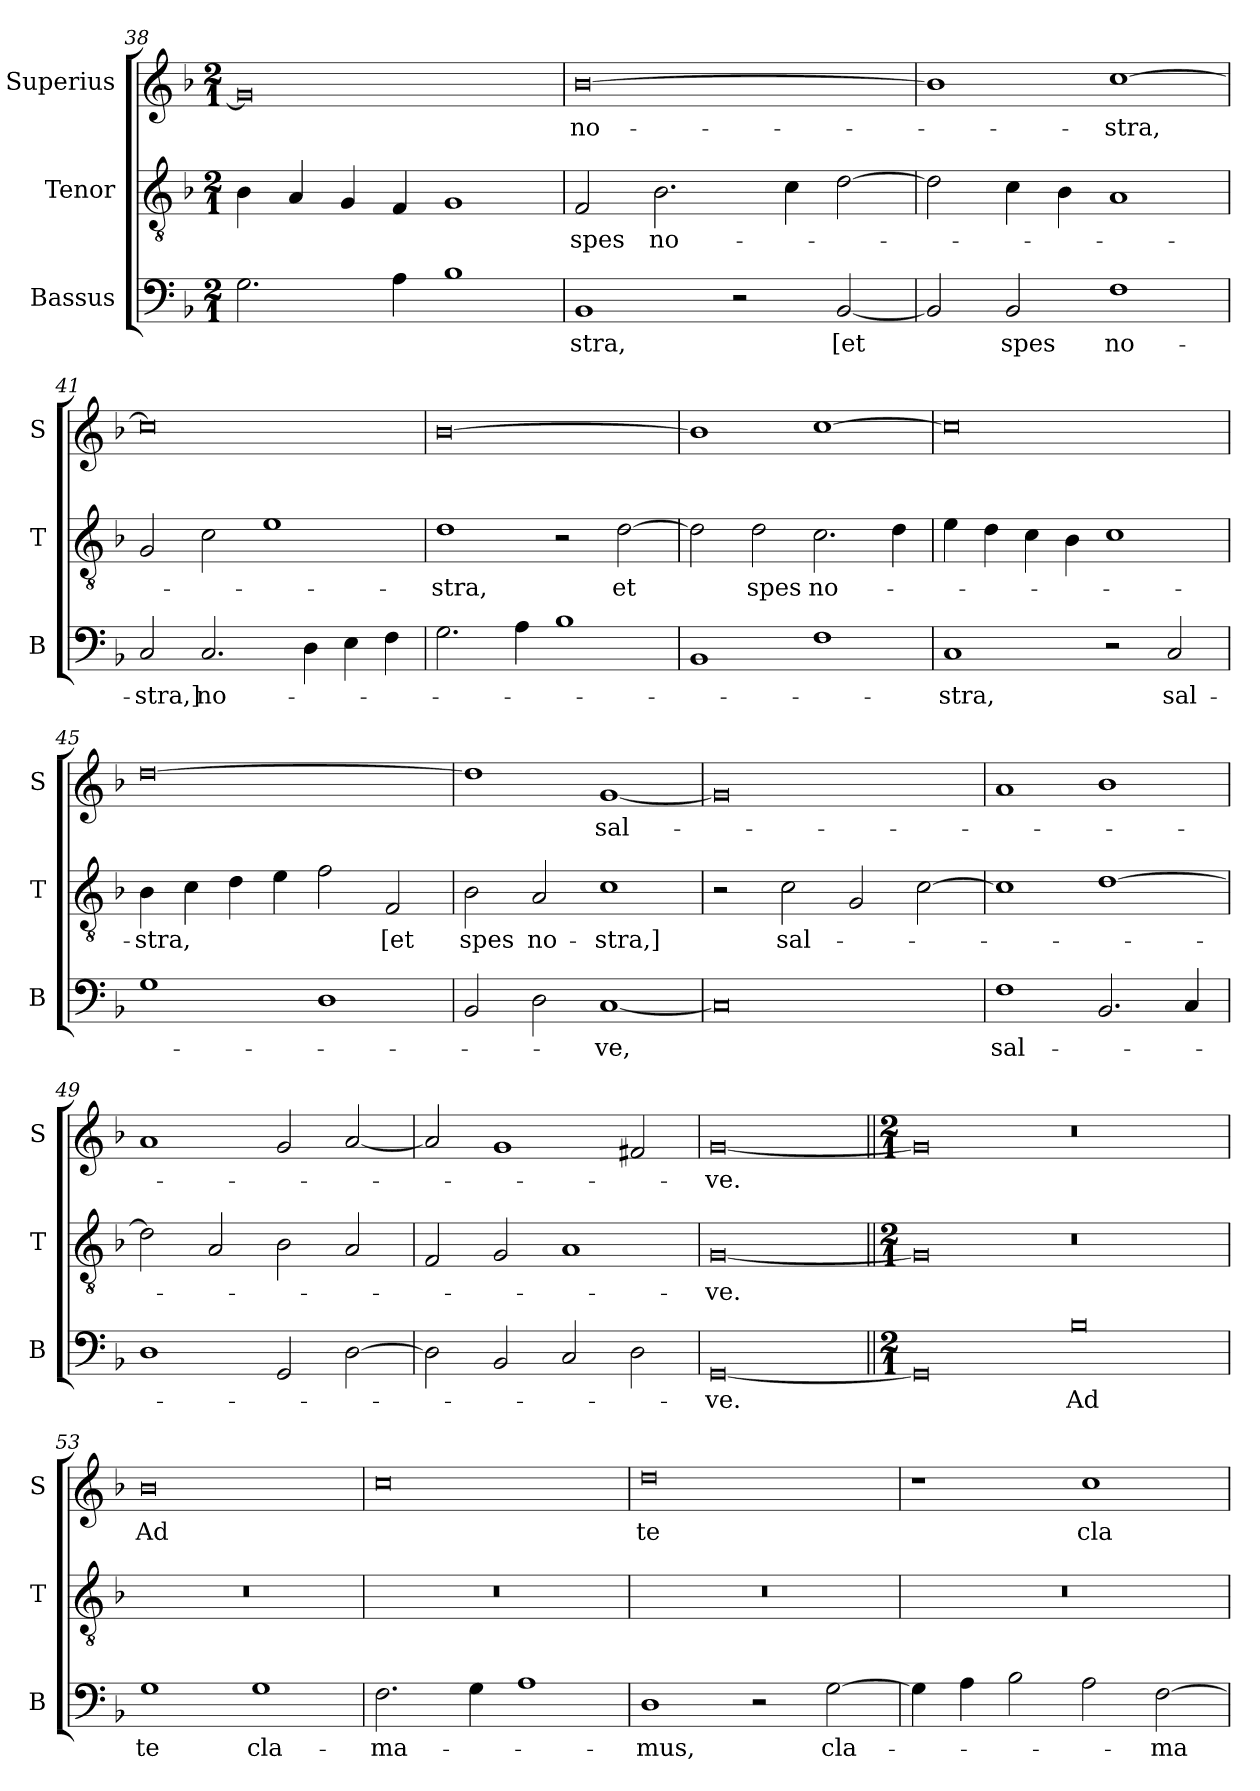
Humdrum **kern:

**kern	**text	**kern	**text	**kern	**text
*part3	*part3	*part2	*part2	*part1	*part1
*staff3	*staff3	*staff2	*staff2	*staff1	*staff1
*I"Bassus	*	*I"Tenor	*	*I"Superius	*
*I'B	*	*I'T	*	*I'S	*
*clefF4	*	*clefGv2	*	*clefG2	*
*k[b-]	*	*k[b-]	*	*k[b-]	*
*F:	*	*F:	*	*F:	*
*M2/1	*	*M2/1	*	*M2/1	*
=38	=38	=38	=38	=38	=38
2.G	.	4B-	.	0g]	.
.	.	4A	.	.	.
.	.	4G	.	.	.
4A	.	4F	.	.	.
1B-	.	1G	.	.	.
=39	=39	=39	=39	=39	=39
1BB-	-stra,	2F	spes	[0b-	no-
.	.	2.B-	no-	.	.
2r	.	.	.	.	.
.	.	4c	.	.	.
[2BB-	[et	[2d	.	.	.
=40	=40	=40	=40	=40	=40
2BB-]	.	2d]	.	1b-]	.
2BB-	spes	4c	.	.	.
.	.	4B-	.	.	.
1F	no-	1A	.	[1cc	-stra,
=41	=41	=41	=41	=41	=41
2C	-stra,]	2G	.	0cc]	.
2.C	no-	2c	.	.	.
.	.	1e	.	.	.
4D	.	.	.	.	.
4E	.	.	.	.	.
4F	.	.	.	.	.
=42	=42	=42	=42	=42	=42
2.G	.	1d	-stra,	[0b-	.
4A	.	.	.	.	.
1B-	.	2r	.	.	.
.	.	[2d	et	.	.
=43	=43	=43	=43	=43	=43
1BB-	.	2d]	.	1b-]	.
.	.	2d	spes	.	.
1F	.	2.c	no-	[1cc	.
.	.	4d	.	.	.
=44	=44	=44	=44	=44	=44
1C	-stra,	4e	.	0cc]	.
.	.	4d	.	.	.
.	.	4c	.	.	.
.	.	4B-	.	.	.
2r	.	1c	.	.	.
2C	sal-	.	.	.	.
=45	=45	=45	=45	=45	=45
1G	.	4B-	-stra,	[0dd	.
.	.	4c	.	.	.
.	.	4d	.	.	.
.	.	4e	.	.	.
1D	.	2f	.	.	.
.	.	2F	[et	.	.
=46	=46	=46	=46	=46	=46
2BB-	.	2B-	spes	1dd]	.
2D	.	2A	no-	.	.
[1C	-ve,	1c	-stra,]	[1g	sal-
=47	=47	=47	=47	=47	=47
0C]	.	2r	.	0g]	.
.	.	2c	sal-	.	.
.	.	2G	.	.	.
.	.	[2c	.	.	.
=48	=48	=48	=48	=48	=48
1F	sal-	1c]	.	1a	.
2.BB-	.	[1d	.	1b-	.
4C	.	.	.	.	.
=49	=49	=49	=49	=49	=49
1D	.	2d]	.	1a	.
.	.	2A	.	.	.
2GG	.	2B-	.	2g	.
[2D	.	2A	.	[2a	.
=50	=50	=50	=50	=50	=50
2D]	.	2F	.	2a]	.
2BB-	.	2G	.	1g	.
2C	.	1A	.	.	.
2D	.	.	.	2f#X	.
=51	=51	=51	=51	=51	=51
[0GG	-ve.	[0G	-ve.	[0g	-ve.
=52||	=52||	=52||	=52||	=52||	=52||
*M2/1	*	*M2/1	*	*M2/1	*
0GG]	.	0G]	.	0g]	.
0B-	Ad	0r	.	0r	.
=53	=53	=53	=53	=53	=53
1G	te	0r	.	0b-	Ad
1G	cla-	.	.	.	.
=54	=54	=54	=54	=54	=54
2.F	-ma-	0r	.	0cc	.
4G	.	.	.	.	.
1A	.	.	.	.	.
=55	=55	=55	=55	=55	=55
1D	-mus,	0r	.	0dd	te
2r	.	.	.	.	.
[2G	cla-	.	.	.	.
=56	=56	=56	=56	=56	=56
4G]	.	0r	.	1r	.
4A	.	.	.	.	.
2B-	.	.	.	.	.
2A	.	.	.	1cc	cla-
[2F	-ma-	.	.	.	.
=	=	=	=	=	=
*-	*-	*-	*-	*-	*-
